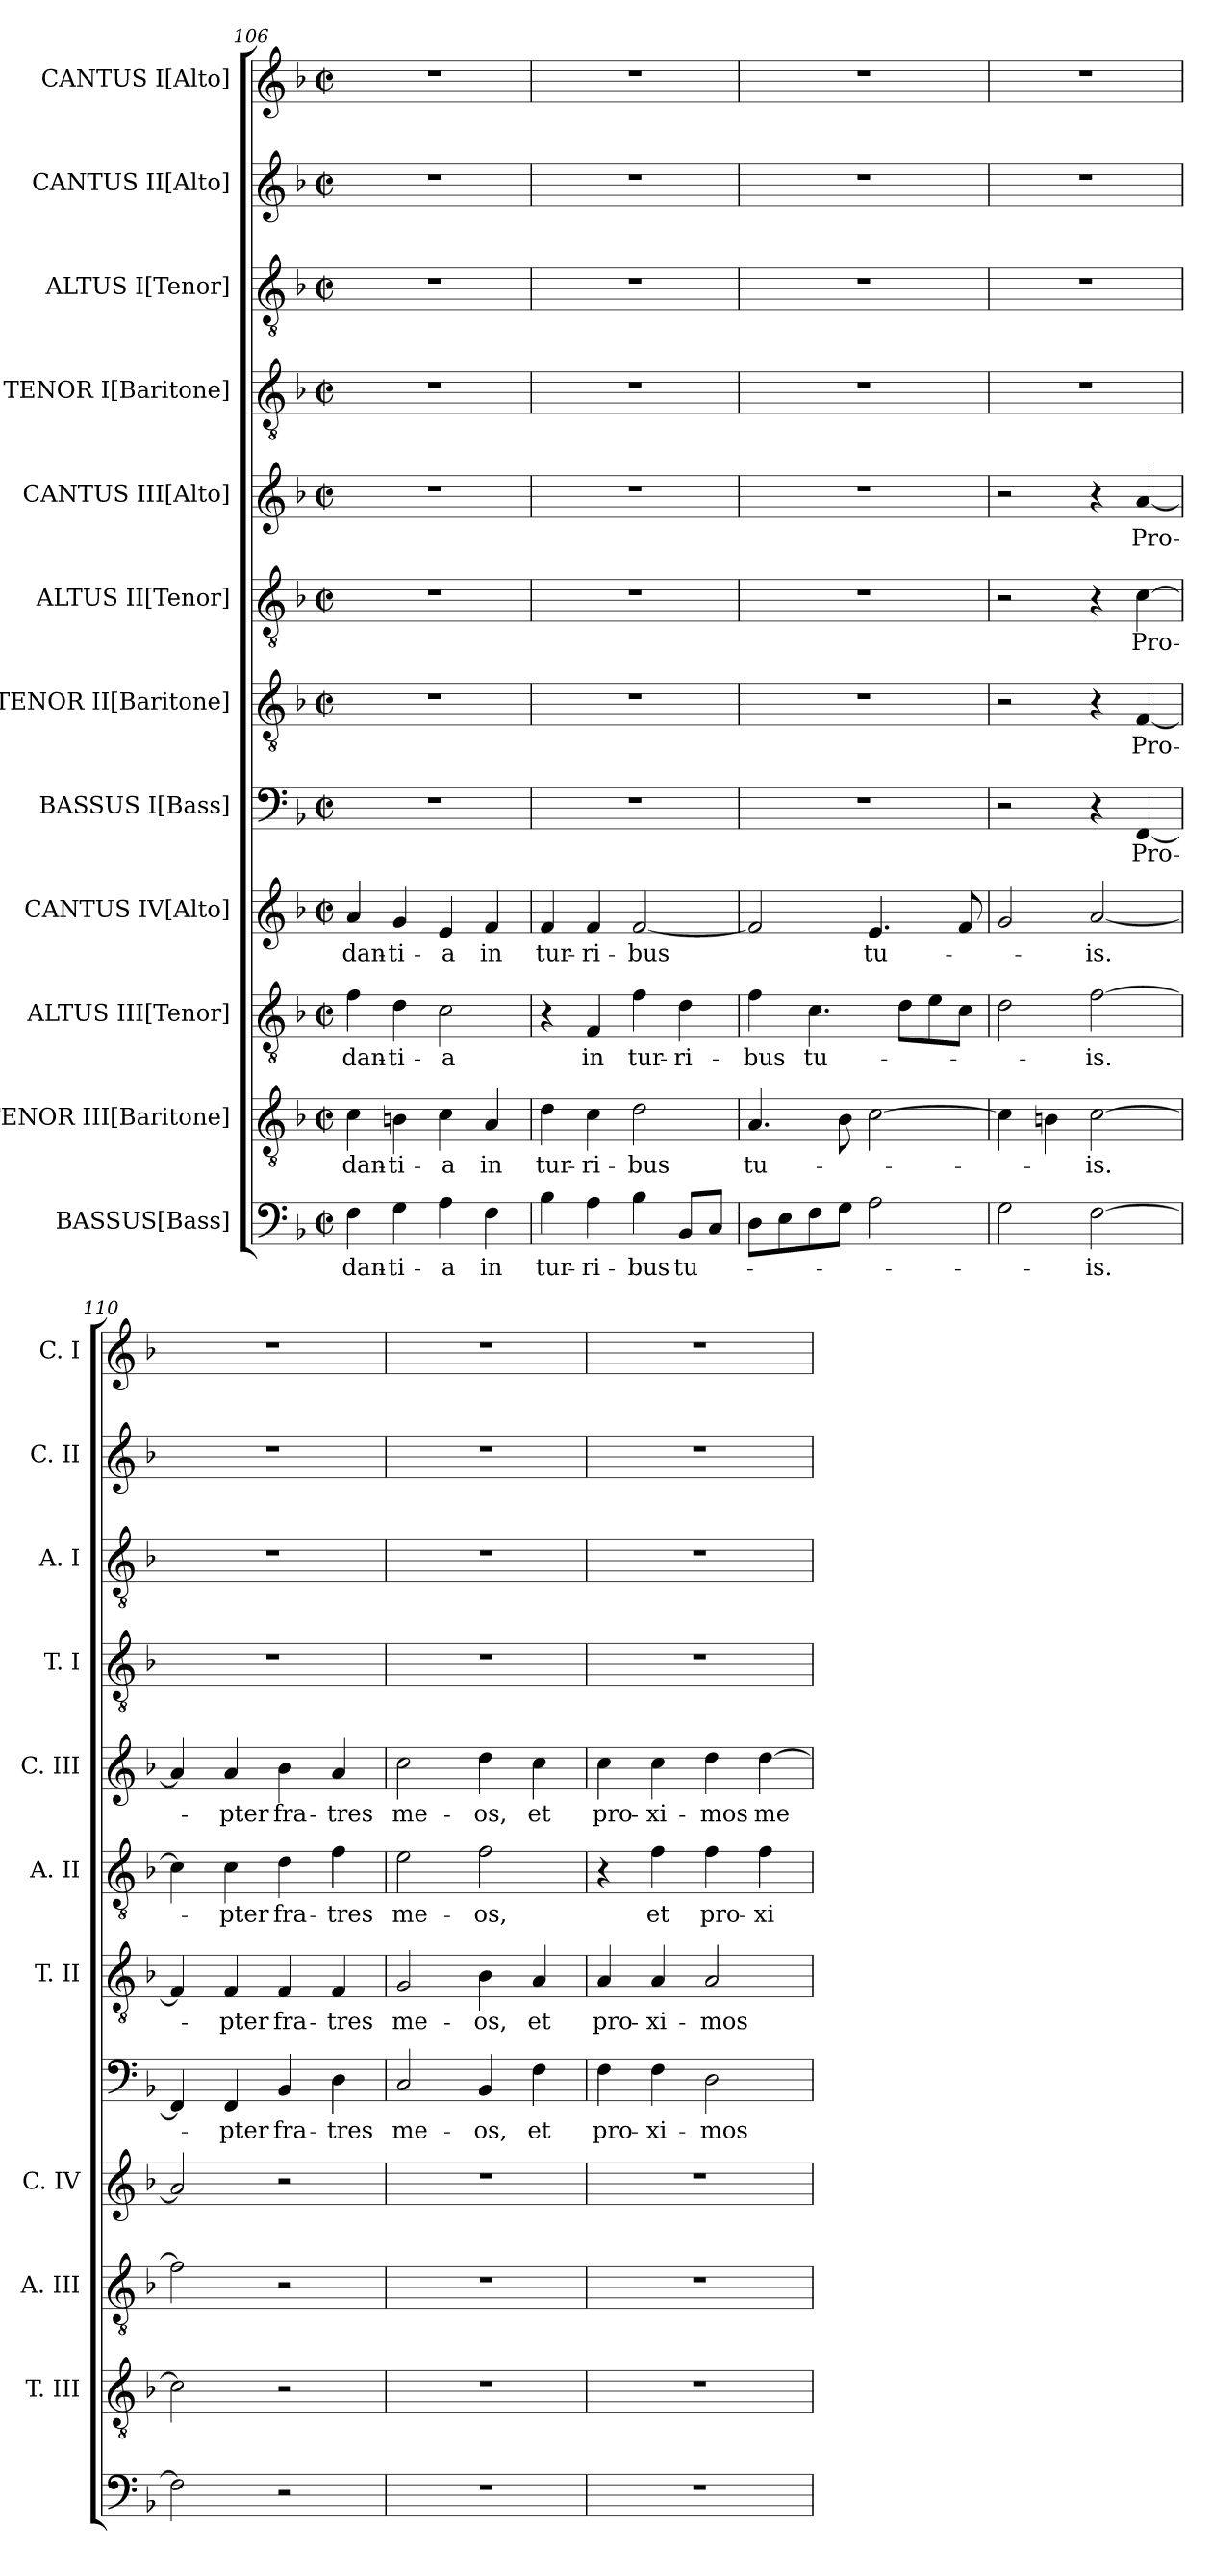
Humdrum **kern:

**kern	**text	**kern	**text	**kern	**text	**kern	**text	**kern	**text	**kern	**text	**kern	**text	**kern	**text	**kern	**kern	**kern	**kern
*part12	*part12	*part11	*part11	*part10	*part10	*part9	*part9	*part8	*part8	*part7	*part7	*part6	*part6	*part5	*part5	*part4	*part3	*part2	*part1
*staff12	*staff12	*staff11	*staff11	*staff10	*staff10	*staff9	*staff9	*staff8	*staff8	*staff7	*staff7	*staff6	*staff6	*staff5	*staff5	*staff4	*staff3	*staff2	*staff1
*I"BASSUS[Bass]	*	*I"TENOR III[Baritone]	*	*I"ALTUS III[Tenor]	*	*I"CANTUS IV[Alto]	*	*I"BASSUS I[Bass]	*	*I"TENOR II[Baritone]	*	*I"ALTUS II[Tenor]	*	*I"CANTUS III[Alto]	*	*I"TENOR I[Baritone]	*I"ALTUS I[Tenor]	*I"CANTUS II[Alto]	*I"CANTUS I[Alto]
*	*	*I'T. III	*	*I'A. III	*	*I'C. IV	*	*	*	*I'T. II	*	*I'A. II	*	*I'C. III	*	*I'T. I	*I'A. I	*I'C. II	*I'C. I
*clefF4	*	*clefGv2	*	*clefGv2	*	*clefG2	*	*clefF4	*	*clefGv2	*	*clefGv2	*	*clefG2	*	*clefGv2	*clefGv2	*clefG2	*clefG2
*	*	*ITrd7c12	*	*ITrd7c12	*	*	*	*	*	*ITrd7c12	*	*ITrd7c12	*	*	*	*ITrd7c12	*ITrd7c12	*	*
*k[b-]	*	*k[b-]	*	*k[b-]	*	*k[b-]	*	*k[b-]	*	*k[b-]	*	*k[b-]	*	*k[b-]	*	*k[b-]	*k[b-]	*k[b-]	*k[b-]
*F:	*	*F:	*	*F:	*	*F:	*	*F:	*	*F:	*	*F:	*	*F:	*	*F:	*F:	*F:	*F:
*M2/2	*	*M2/2	*	*M2/2	*	*M2/2	*	*M2/2	*	*M2/2	*	*M2/2	*	*M2/2	*	*M2/2	*M2/2	*M2/2	*M2/2
*met(c|)	*	*met(c|)	*	*met(c|)	*	*met(c|)	*	*met(c|)	*	*met(c|)	*	*met(c|)	*	*met(c|)	*	*met(c|)	*met(c|)	*met(c|)	*met(c|)
=106	=106	=106	=106	=106	=106	=106	=106	=106	=106	=106	=106	=106	=106	=106	=106	=106	=106	=106	=106
!	!LO:LY:b	!	!LO:LY:b	!	!LO:LY:b	!	!LO:LY:b	!	!	!	!	!	!	!	!	!	!	!	!
4F\	-dan-	4C\	-dan-	4F\	-dan-	4a/	-dan-	1r	.	1r	.	1r	.	1r	.	1r	1r	1r	1r
!	!LO:LY:b	!	!LO:LY:b	!	!LO:LY:b	!	!LO:LY:b	!	!	!	!	!	!	!	!	!	!	!	!
4G\	-ti-	4BBn\	-ti-	4D\	-ti-	4g/	-ti-	.	.	.	.	.	.	.	.	.	.	.	.
!	!LO:LY:b	!	!LO:LY:b	!	!LO:LY:b	!	!LO:LY:b	!	!	!	!	!	!	!	!	!	!	!	!
4A\	-a	4C\	-a	2C\	-a	4e/	-a	.	.	.	.	.	.	.	.	.	.	.	.
!	!LO:LY:b	!	!LO:LY:b	!	!	!	!LO:LY:b	!	!	!	!	!	!	!	!	!	!	!	!
4F\	in	4AA/	in	.	.	4f/	in	.	.	.	.	.	.	.	.	.	.	.	.
=107	=107	=107	=107	=107	=107	=107	=107	=107	=107	=107	=107	=107	=107	=107	=107	=107	=107	=107	=107
!	!LO:LY:b	!	!LO:LY:b	!	!	!	!LO:LY:b	!	!	!	!	!	!	!	!	!	!	!	!
4B-\	tur-	4D\	tur-	4r	.	4f/	tur-	1r	.	1r	.	1r	.	1r	.	1r	1r	1r	1r
!	!LO:LY:b	!	!LO:LY:b	!	!LO:LY:b	!	!LO:LY:b	!	!	!	!	!	!	!	!	!	!	!	!
4A\	-ri-	4C\	-ri-	4FF/	in	4f/	-ri-	.	.	.	.	.	.	.	.	.	.	.	.
!	!LO:LY:b	!	!LO:LY:b	!	!LO:LY:b	!	!LO:LY:b	!	!	!	!	!	!	!	!	!	!	!	!
4B-\	-bus	2D\	-bus	4F\	tur-	[<2f/	-bus	.	.	.	.	.	.	.	.	.	.	.	.
!	!LO:LY:b	!	!	!	!LO:LY:b	!	!	!	!	!	!	!	!	!	!	!	!	!	!
8BB-/L	tu-	.	.	4D\	-ri-	.	.	.	.	.	.	.	.	.	.	.	.	.	.
8C/J	.	.	.	.	.	.	.	.	.	.	.	.	.	.	.	.	.	.	.
!!LO:PB:g=z
=108	=108	=108	=108	=108	=108	=108	=108	=108	=108	=108	=108	=108	=108	=108	=108	=108	=108	=108	=108
!	!	!	!LO:LY:b	!	!LO:LY:b	!	!	!	!	!	!	!	!	!	!	!	!	!	!
8D\L	.	4.AA/	tu-	4F\	-bus	2f/]	.	1r	.	1r	.	1r	.	1r	.	1r	1r	1r	1r
8E\	.	.	.	.	.	.	.	.	.	.	.	.	.	.	.	.	.	.	.
!	!	!	!	!	!LO:LY:b	!	!	!	!	!	!	!	!	!	!	!	!	!	!
8F\	.	.	.	4.C\	tu-	.	.	.	.	.	.	.	.	.	.	.	.	.	.
8G\J	.	8BB-\	.	.	.	.	.	.	.	.	.	.	.	.	.	.	.	.	.
!	!	!	!	!	!	!	!LO:LY:b	!	!	!	!	!	!	!	!	!	!	!	!
2A\	.	[>2C\	.	.	.	4.e/	tu-	.	.	.	.	.	.	.	.	.	.	.	.
.	.	.	.	8D\L	.	.	.	.	.	.	.	.	.	.	.	.	.	.	.
.	.	.	.	8E\	.	.	.	.	.	.	.	.	.	.	.	.	.	.	.
.	.	.	.	8C\J	.	8f/	.	.	.	.	.	.	.	.	.	.	.	.	.
=109	=109	=109	=109	=109	=109	=109	=109	=109	=109	=109	=109	=109	=109	=109	=109	=109	=109	=109	=109
2G\	.	4C\]	.	2D\	.	2g/	.	2r	.	2r	.	2r	.	2r	.	1r	1r	1r	1r
.	.	4BBn\	.	.	.	.	.	.	.	.	.	.	.	.	.	.	.	.	.
!	!LO:LY:b	!	!LO:LY:b	!	!LO:LY:b	!	!LO:LY:b	!	!	!	!	!	!	!	!	!	!	!	!
[>2F\	-is.	[>2C\	-is.	[>2F\	-is.	[<2a/	-is.	4r	.	4r	.	4r	.	4r	.	.	.	.	.
!	!	!	!	!	!	!	!	!	!LO:LY:b	!	!LO:LY:b	!	!LO:LY:b	!	!LO:LY:b	!	!	!	!
.	.	.	.	.	.	.	.	[<4FF/	Pro-	[<4FF/	Pro-	[>4C\	Pro-	[<4a/	Pro-	.	.	.	.
=110	=110	=110	=110	=110	=110	=110	=110	=110	=110	=110	=110	=110	=110	=110	=110	=110	=110	=110	=110
2F\]	.	2C\]	.	2F\]	.	2a/]	.	4FF/]	.	4FF/]	.	4C\]	.	4a/]	.	1r	1r	1r	1r
!	!	!	!	!	!	!	!	!	!LO:LY:b	!	!LO:LY:b	!	!LO:LY:b	!	!LO:LY:b	!	!	!	!
.	.	.	.	.	.	.	.	4FF/	-pter	4FF/	-pter	4C\	-pter	4a/	-pter	.	.	.	.
!	!	!	!	!	!	!	!	!	!LO:LY:b	!	!LO:LY:b	!	!LO:LY:b	!	!LO:LY:b	!	!	!	!
2r	.	2r	.	2r	.	2r	.	4BB-/	fra-	4FF/	fra-	4D\	fra-	4b-\	fra-	.	.	.	.
!	!	!	!	!	!	!	!	!	!LO:LY:b	!	!LO:LY:b	!	!LO:LY:b	!	!LO:LY:b	!	!	!	!
.	.	.	.	.	.	.	.	4D\	-tres	4FF/	-tres	4F\	-tres	4a/	-tres	.	.	.	.
=111	=111	=111	=111	=111	=111	=111	=111	=111	=111	=111	=111	=111	=111	=111	=111	=111	=111	=111	=111
!	!	!	!	!	!	!	!	!	!LO:LY:b	!	!LO:LY:b	!	!LO:LY:b	!	!LO:LY:b	!	!	!	!
1r	.	1r	.	1r	.	1r	.	2C/	me-	2GG/	me-	2E\	me-	2cc\	me-	1r	1r	1r	1r
!	!	!	!	!	!	!	!	!	!LO:LY:b	!	!LO:LY:b	!	!LO:LY:b	!	!LO:LY:b	!	!	!	!
.	.	.	.	.	.	.	.	4BB-/	-os,	4BB-\	-os,	2F\	-os,	4dd\	-os,	.	.	.	.
!	!	!	!	!	!	!	!	!	!LO:LY:b	!	!LO:LY:b	!	!	!	!LO:LY:b	!	!	!	!
.	.	.	.	.	.	.	.	4F\	et	4AA/	et	.	.	4cc\	et	.	.	.	.
=112	=112	=112	=112	=112	=112	=112	=112	=112	=112	=112	=112	=112	=112	=112	=112	=112	=112	=112	=112
!	!	!	!	!	!	!	!	!	!LO:LY:b	!	!LO:LY:b	!	!	!	!LO:LY:b	!	!	!	!
1r	.	1r	.	1r	.	1r	.	4F\	pro-	4AA/	pro-	4r	.	4cc\	pro-	1r	1r	1r	1r
!	!	!	!	!	!	!	!	!	!LO:LY:b	!	!LO:LY:b	!	!LO:LY:b	!	!LO:LY:b	!	!	!	!
.	.	.	.	.	.	.	.	4F\	-xi-	4AA/	-xi-	4F\	et	4cc\	-xi-	.	.	.	.
!	!	!	!	!	!	!	!	!	!LO:LY:b	!	!LO:LY:b	!	!LO:LY:b	!	!LO:LY:b	!	!	!	!
.	.	.	.	.	.	.	.	2D\	-mos	2AA/	-mos	4F\	pro-	4dd\	-mos	.	.	.	.
!	!	!	!	!	!	!	!	!	!	!	!	!	!LO:LY:b	!	!LO:LY:b	!	!	!	!
.	.	.	.	.	.	.	.	.	.	.	.	4F\	-xi-	[>4dd\	me-	.	.	.	.
=	=	=	=	=	=	=	=	=	=	=	=	=	=	=	=	=	=	=	=
*-	*-	*-	*-	*-	*-	*-	*-	*-	*-	*-	*-	*-	*-	*-	*-	*-	*-	*-	*-
